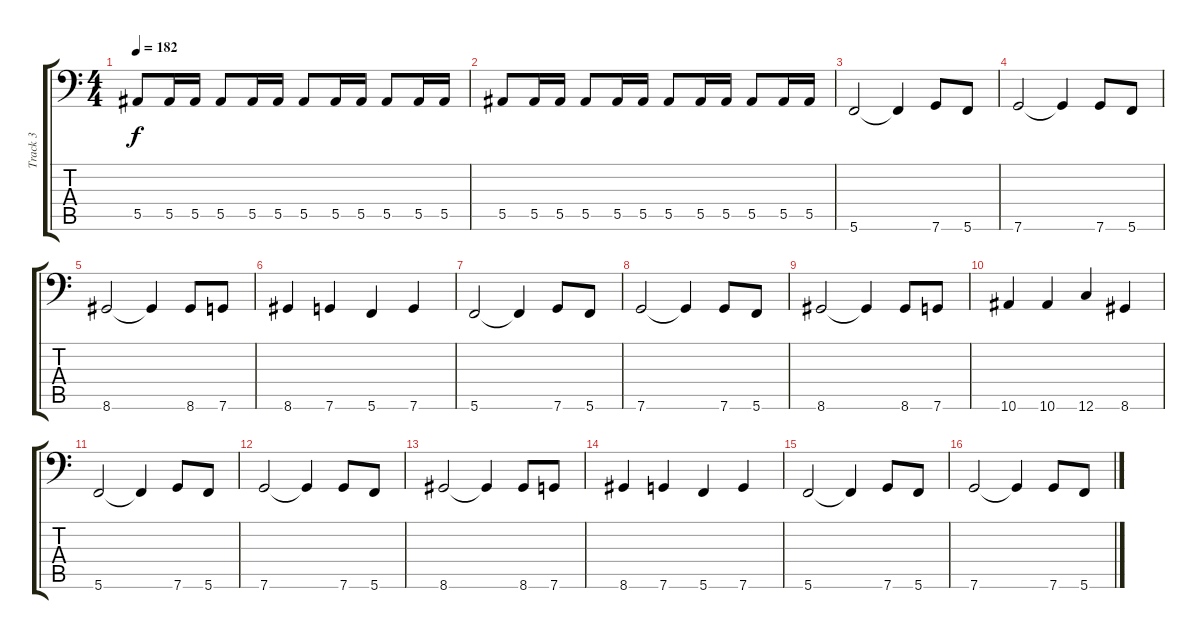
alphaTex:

\track ("Track 3" "Track 3") {instrument slapbass2}
\staff {score tabs}
\tuning (C3 G2 Eb2 Bb1 F1 C1) {hide}
\ts (4 4)
\tempo 182
\clef f4
\ks c
5.5.8{dy f} 5.5.16 5.5.16 5.5.8 5.5.16 5.5.16 5.5.8 5.5.16 5.5.16 5.5.8 5.5.16 5.5.16 |
5.5.8 5.5.16 5.5.16 5.5.8 5.5.16 5.5.16 5.5.8 5.5.16 5.5.16 5.5.8 5.5.16 5.5.16 |
5.6.2 5.6{t}.4 7.6.8 5.6.8 |
7.6.2 7.6{t}.4 7.6.8 5.6.8 |
8.6.2 8.6{t}.4 8.6.8 7.6.8 |
8.6.4 7.6.4 5.6.4 7.6.4 |
5.6.2 5.6{t}.4 7.6.8 5.6.8 |
7.6.2 7.6{t}.4 7.6.8 5.6.8 |
8.6.2 8.6{t}.4 8.6.8 7.6.8 |
10.6.4 10.6.4 12.6.4 8.6.4 |
5.6.2 5.6{t}.4 7.6.8 5.6.8 |
7.6.2 7.6{t}.4 7.6.8 5.6.8 |
8.6.2 8.6{t}.4 8.6.8 7.6.8 |
8.6.4 7.6.4 5.6.4 7.6.4 |
5.6.2 5.6{t}.4 7.6.8 5.6.8 |
7.6.2 7.6{t}.4 7.6.8 5.6.8
